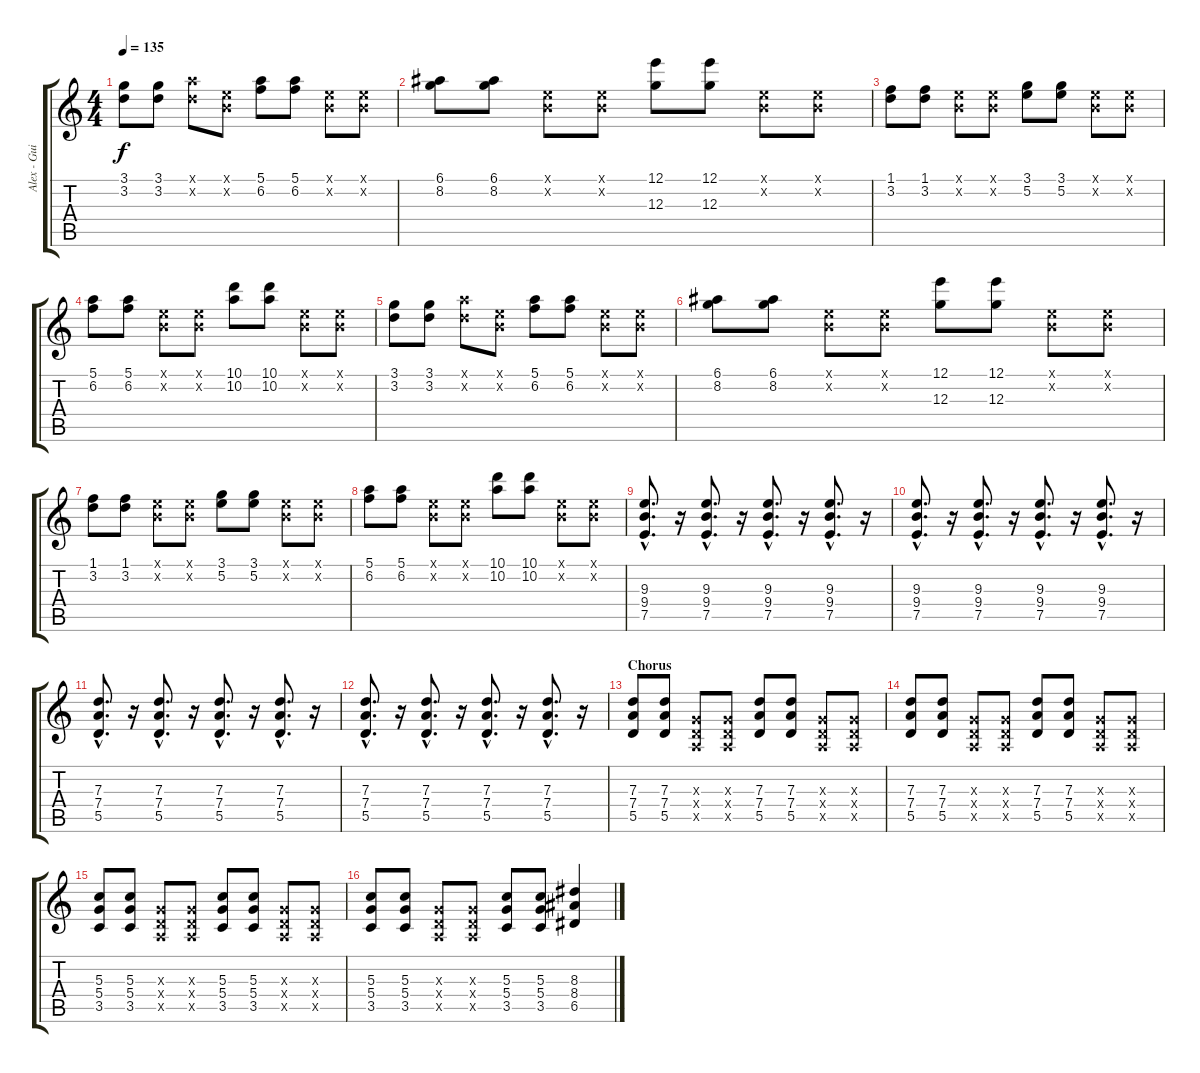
\track ("Alex - Guitar" "Alex - Gui") {instrument distortionguitar}
\staff {score tabs}
\tuning (E4 B3 G3 D3 A2 E2) {hide}
\ts (4 4)
\tempo 135
\clef g2
\ks c
(3.1 3.2).8{dy f} (3.1 3.2).8 (5.1{x} 3.2{x}).8 (0.1{x} 0.2{x}).8 (5.1 6.2).8 (5.1 6.2).8 (0.1{x} 0.2{x}).8 (0.1{x} 0.2{x}).8 |
(6.1 8.2).8 (6.1 8.2).8 (0.1{x} 0.2{x}).8 (0.1{x} 0.2{x}).8 (12.1 12.3).8 (12.1 12.3).8 (0.1{x} 0.2{x}).8 (0.1{x} 0.2{x}).8 |
(1.1 3.2).8 (1.1 3.2).8 (0.1{x} 0.2{x}).8 (0.1{x} 0.2{x}).8 (3.1 5.2).8 (3.1 5.2).8 (0.1{x} 0.2{x}).8 (0.1{x} 0.2{x}).8 |
(5.1 6.2).8 (5.1 6.2).8 (0.1{x} 0.2{x}).8 (0.1{x} 0.2{x}).8 (10.1 10.2).8 (10.1 10.2).8 (0.1{x} 0.2{x}).8 (0.1{x} 0.2{x}).8 |
(3.1 3.2).8 (3.1 3.2).8 (5.1{x} 3.2{x}).8 (0.1{x} 0.2{x}).8 (5.1 6.2).8 (5.1 6.2).8 (0.1{x} 0.2{x}).8 (0.1{x} 0.2{x}).8 |
(6.1 8.2).8 (6.1 8.2).8 (0.1{x} 0.2{x}).8 (0.1{x} 0.2{x}).8 (12.1 12.3).8 (12.1 12.3).8 (0.1{x} 0.2{x}).8 (0.1{x} 0.2{x}).8 |
(1.1 3.2).8 (1.1 3.2).8 (0.1{x} 0.2{x}).8 (0.1{x} 0.2{x}).8 (3.1 5.2).8 (3.1 5.2).8 (0.1{x} 0.2{x}).8 (0.1{x} 0.2{x}).8 |
(5.1 6.2).8 (5.1 6.2).8 (0.1{x} 0.2{x}).8 (0.1{x} 0.2{x}).8 (10.1 10.2).8 (10.1 10.2).8 (0.1{x} 0.2{x}).8 (0.1{x} 0.2{x}).8 |
(9.3{hac} 9.4{hac} 7.5{hac}).8{d} r.16 (9.3{hac} 9.4{hac} 7.5{hac}).8{d} r.16 (9.3{hac} 9.4{hac} 7.5{hac}).8{d} r.16 (9.3{hac} 9.4{hac} 7.5{hac}).8{d} r.16 |
(9.3{hac} 9.4{hac} 7.5{hac}).8{d} r.16 (9.3{hac} 9.4{hac} 7.5{hac}).8{d} r.16 (9.3{hac} 9.4{hac} 7.5{hac}).8{d} r.16 (9.3{hac} 9.4{hac} 7.5{hac}).8{d} r.16 |
(7.3{hac} 7.4{hac} 5.5{hac}).8{d} r.16 (7.3{hac} 7.4{hac} 5.5{hac}).8{d} r.16 (7.3{hac} 7.4{hac} 5.5{hac}).8{d} r.16 (7.3{hac} 7.4{hac} 5.5{hac}).8{d} r.16 |
(7.3{hac} 7.4{hac} 5.5{hac}).8{d} r.16 (7.3{hac} 7.4{hac} 5.5{hac}).8{d} r.16 (7.3{hac} 7.4{hac} 5.5{hac}).8{d} r.16 (7.3{hac} 7.4{hac} 5.5{hac}).8{d} r.16 |
\section ("" "Chorus")
(7.3 7.4 5.5).8 (7.3 7.4 5.5).8 (0.3{x} 0.4{x} 0.5{x}).8 (0.3{x} 0.4{x} 0.5{x}).8 (7.3 7.4 5.5).8 (7.3 7.4 5.5).8 (0.3{x} 0.4{x} 0.5{x}).8 (0.3{x} 0.4{x} 0.5{x}).8 |
(7.3 7.4 5.5).8 (7.3 7.4 5.5).8 (0.3{x} 0.4{x} 0.5{x}).8 (0.3{x} 0.4{x} 0.5{x}).8 (7.3 7.4 5.5).8 (7.3 7.4 5.5).8 (0.3{x} 0.4{x} 0.5{x}).8 (0.3{x} 0.4{x} 0.5{x}).8 |
(5.3 5.4 3.5).8 (5.3 5.4 3.5).8 (0.3{x} 0.4{x} 0.5{x}).8 (0.3{x} 0.4{x} 0.5{x}).8 (5.3 5.4 3.5).8 (5.3 5.4 3.5).8 (0.3{x} 0.4{x} 0.5{x}).8 (0.3{x} 0.4{x} 0.5{x}).8 |
(5.3 5.4 3.5).8 (5.3 5.4 3.5).8 (0.3{x} 0.4{x} 0.5{x}).8 (0.3{x} 0.4{x} 0.5{x}).8 (5.3 5.4 3.5).8 (5.3 5.4 3.5).8 (8.3 8.4 6.5).4
